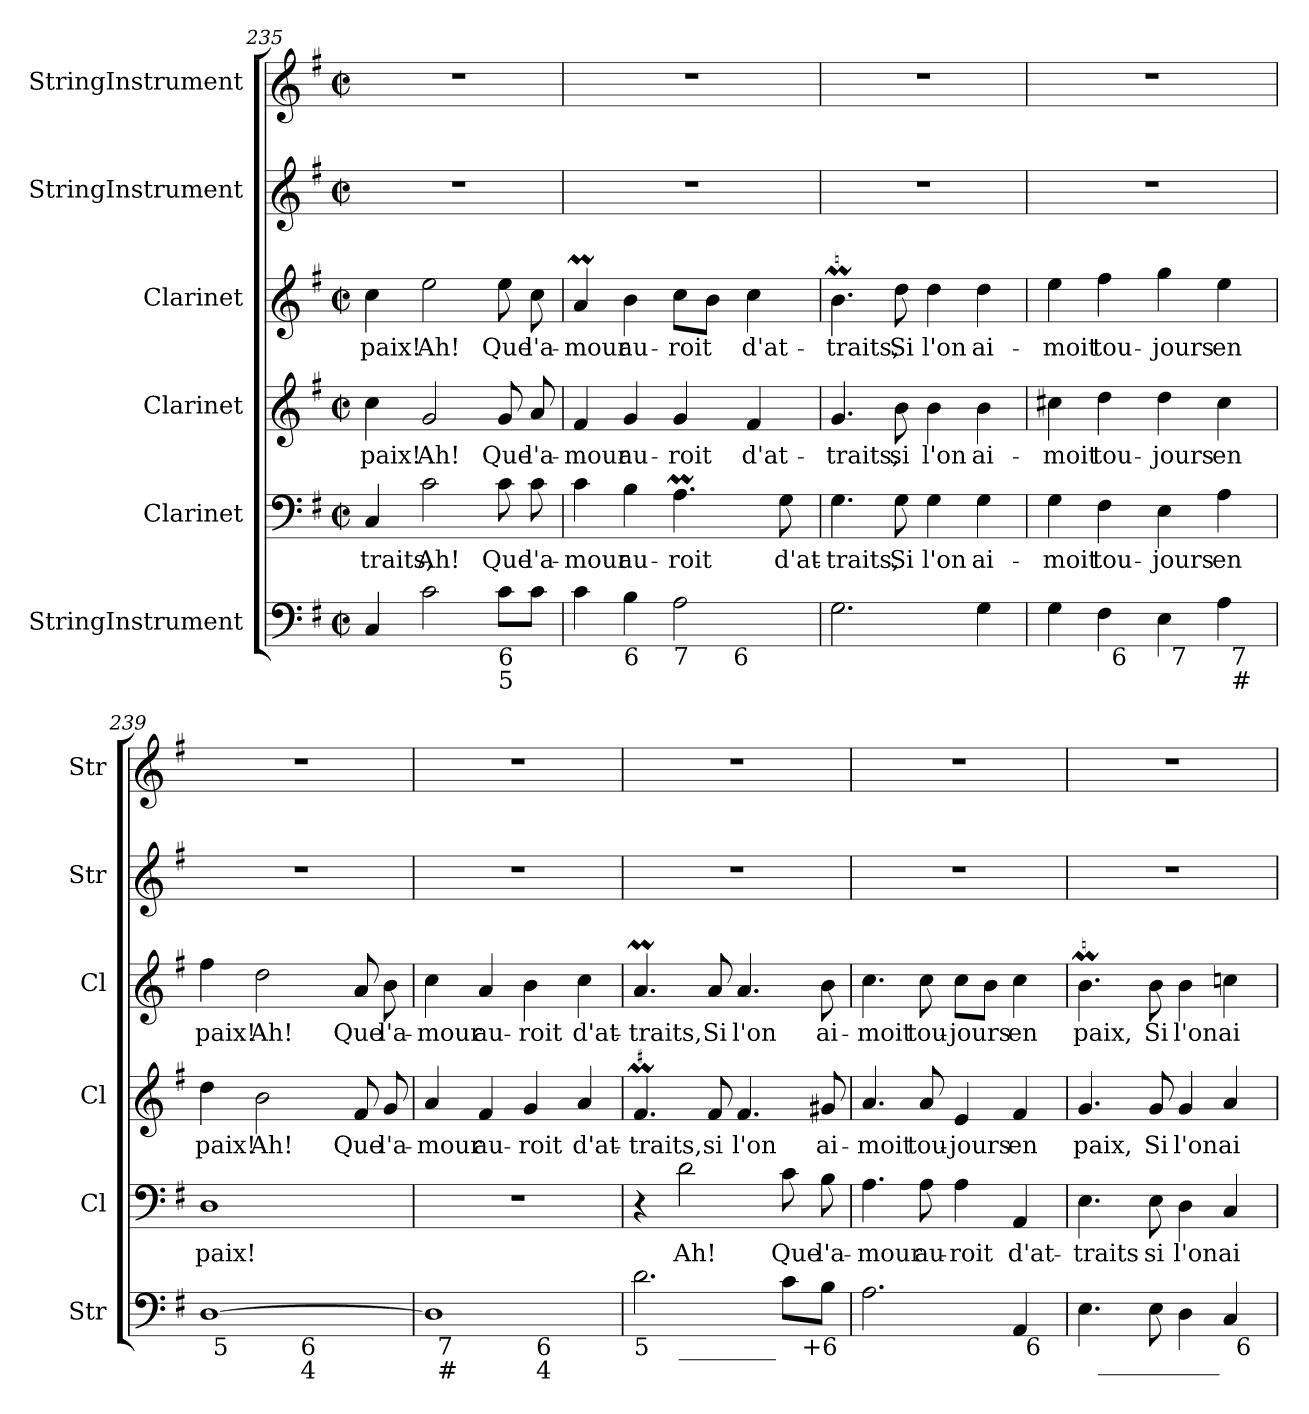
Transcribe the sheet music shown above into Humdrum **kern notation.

**kern	**kern	**text	**kern	**text	**kern	**text	**kern	**kern
*part6	*part5	*part5	*part4	*part4	*part3	*part3	*part2	*part1
*staff6	*staff5	*staff5	*staff4	*staff4	*staff3	*staff3	*staff2	*staff1
*I"StringInstrument	*I"Clarinet	*	*I"Clarinet	*	*I"Clarinet	*	*I"StringInstrument	*I"StringInstrument
*I'Str	*I'Cl	*	*I'Cl	*	*I'Cl	*	*I'Str	*I'Str
*clefF4	*clefF4	*	*clefG2	*	*clefG2	*	*clefG2	*clefG2
*	*ITrd1c2	*	*ITrd1c2	*	*ITrd1c2	*	*	*
*k[f#]	*k[b-]	*	*k[b-]	*	*k[b-]	*	*k[f#]	*k[f#]
*G:	*F:	*	*F:	*	*F:	*	*G:	*G:
*M2/2	*M2/2	*	*M2/2	*	*M2/2	*	*M2/2	*M2/2
*met(c|)	*met(c|)	*	*met(c|)	*	*met(c|)	*	*met(c|)	*met(c|)
=235	=235	=235	=235	=235	=235	=235	=235	=235
4C/	4BB-/	-traits,	4b-\	paix!	4b-\	paix!	1r	1r
2c\	2B-\	Ah!	2f/	Ah!	2dd\	Ah!	.	.
!LO:TX:b:t=6\n5	!	!	!	!	!	!	!	!
8c\L	8B-\	Que	8f/	Que	8dd\	Que	.	.
8c\J	8B-\	l'a-	8g/	l'a-	8b-\	l'a-	.	.
=236	=236	=236	=236	=236	=236	=236	=236	=236
!LO:TX:b:t=+4	!	!	!	!	!	!	!	!
*^	*	*	*	*	*	*	*	*
4c\	2ryy	4B-\	-mour	4e/	-mour	4gM/	-mour	1r	1r
!LO:TX:b:t=6	!	!	!	!	!	!	!	!	!
4B\	.	4A\	au-	4f/	au-	4a\	au-	.	.
!LO:TX:b:t=7	!	!	!	!	!	!	!	!	!
2A\	8..ryy	4.GM\	-roit	4f/	-roit	8b-\L	-roit	.	.
.	.	.	.	.	.	8a\J	.	.	.
!	!LO:TX:b:t=6	!	!	!	!	!	!	!	!
.	4ryy	.	.	.	.	.	.	.	.
.	.	.	.	4e/	d'at-	4b-\	d'at-	.	.
.	.	8F\	d'at-	.	.	.	.	.	.
.	32ryy	.	.	.	.	.	.	.	.
*v	*v	*	*	*	*	*	*	*	*
!!LO:LB:g=z
=237	=237	=237	=237	=237	=237	=237	=237	=237
2.G\	4.F\	-traits,	4.f/	-traits,	4.aM\	-traits,	1r	1r
.	8F\	Si	8a\	si	8cc\	Si	.	.
.	4F\	l'on	4a\	l'on	4cc\	l'on	.	.
4G\	4F\	ai-	4a\	ai-	4cc\	ai-	.	.
=238	=238	=238	=238	=238	=238	=238	=238	=238
!LO:TX:b:t=+4	!	!	!	!	!	!	!	!
*^	*	*	*	*	*	*	*	*
*	*^	*	*	*	*	*	*	*	*
4G\	4ryy	2ryy	4F\	-moit	4bn\	-moit	4dd\	-moit	1r	1r
4F#\	32ryy	.	4E\	tou-	4cc\	tou-	4ee\	tou-	.	.
!	!LO:TX:b:t=6	!	!	!	!	!	!	!	!	!
.	2ryy	.	.	.	.	.	.	.	.	.
4E\	.	32ryy	4D\	-jours	4cc\	-jours	4ff\	-jours	.	.
!	!	!LO:TX:b:t=7	!	!	!	!	!	!	!	!
.	.	4...ryy	.	.	.	.	.	.	.	.
4A\	.	.	4G\	en	4b\	en	4dd\	en	.	.
!	!LO:TX:b:t=7	!	!	!	!	!	!	!	!	!
!	!LO:TX:b:t=#	!	!	!	!	!	!	!	!	!
.	8..ryy	.	.	.	.	.	.	.	.	.
=239	=239	=239	=239	=239	=239	=239	=239	=239	=239	=239
[1D	32ryy	2ryy	1C	paix!	4cc\	paix!	4ee\	paix!	1r	1r
!	!LO:TX:b:t=5	!	!	!	!	!	!	!	!	!
.	2ryy	.	.	.	.	.	.	.	.	.
.	.	.	.	.	2a\	Ah!	2cc\	Ah!	.	.
!	!	!LO:TX:b:t=6\n4	!	!	!	!	!	!	!	!
.	.	2ryy	.	.	.	.	.	.	.	.
.	4...ryy	.	.	.	.	.	.	.	.	.
.	.	.	.	.	8e/	Que	8g/	Que	.	.
.	.	.	.	.	8f/	l'a-	8a\	l'a-	.	.
*	*v	*v	*	*	*	*	*	*	*	*
=240	=240	=240	=240	=240	=240	=240	=240	=240	=240
1D]	32ryy	1r	.	4g/	-mour	4b-\	-mour	1r	1r
!	!LO:TX:b:t=7	!	!	!	!	!	!	!	!
!	!LO:TX:b:t=#	!	!	!	!	!	!	!	!
.	2ryy	.	.	.	.	.	.	.	.
.	.	.	.	4e/	au-	4g/	au-	.	.
.	.	.	.	4f/	-roit	4a\	-roit	.	.
!	!LO:TX:b:t=6\n4	!	!	!	!	!	!	!	!
.	4...ryy	.	.	.	.	.	.	.	.
.	.	.	.	4g/	d'at-	4b-\	d'at-	.	.
!!LO:PB:g=z
=241	=241	=241	=241	=241	=241	=241	=241	=241	=241
!LO:TX:b:t=5	!	!	!	!	!	!	!	!	!
*	*^	*	*	*	*	*	*	*	*
2.d\	4ryy	2ryy	4r	.	4.eM/	-traits,	4.gM/	-traits,	1r	1r
!	!LO:TX:b:t=________	!	!	!	!	!	!	!	!	!
.	2.ryy	.	2c\	Ah!	.	.	.	.	.	.
.	.	.	.	.	8e/	si	8g/	Si	.	.
.	.	4ryy	.	.	4.e/	l'on	4.g/	l'on	.	.
8c\L	.	16ryy	8B-\	Que	.	.	.	.	.	.
!	!	!LO:TX:b:t=+6	!	!	!	!	!	!	!	!
.	.	8.ryy	.	.	.	.	.	.	.	.
8B\J	.	.	8A\	l'a-	8f#X/	ai-	8a\	ai-	.	.
*	*v	*v	*	*	*	*	*	*	*	*
=242	=242	=242	=242	=242	=242	=242	=242	=242	=242
2.A\	2ryy	4.G\	-mour	4.g/	-moit	4.b-\	-moit	1r	1r
.	.	8G\	au-	8g/	tou-	8b-\	tou-	.	.
.	4ryy	4G\	-roit	4d/	-jours	8b-\L	-jours	.	.
.	.	.	.	.	.	8a\J	.	.	.
4AA/	32ryy	4GG/	d'at-	4e/	en	4b-\	en	.	.
!	!LO:TX:b:t=6	!	!	!	!	!	!	!	!
.	8..ryy	.	.	.	.	.	.	.	.
=243	=243	=243	=243	=243	=243	=243	=243	=243	=243
*	*^	*	*	*	*	*	*	*	*
4.E\	16ryy	2ryy	4.D\	-traits	4.f/	paix,	4.aM\	paix,	1r	1r
!	!LO:TX:b:t=__________	!	!	!	!	!	!	!	!	!
.	2...ryy	.	.	.	.	.	.	.	.	.
8E\	.	.	8D\	si	8f/	Si	8a\	Si	.	.
4D\	.	4ryy	4C\	l'on	4f/	l'on	4a\	l'on	.	.
4C/	.	32ryy	4BB-/	ai-	4g/	ai-	4b-\	ai-	.	.
!	!	!LO:TX:b:t=6	!	!	!	!	!	!	!	!
.	.	8..ryy	.	.	.	.	.	.	.	.
*v	*v	*v	*	*	*	*	*	*	*	*
=	=	=	=	=	=	=	=	=
*-	*-	*-	*-	*-	*-	*-	*-	*-
